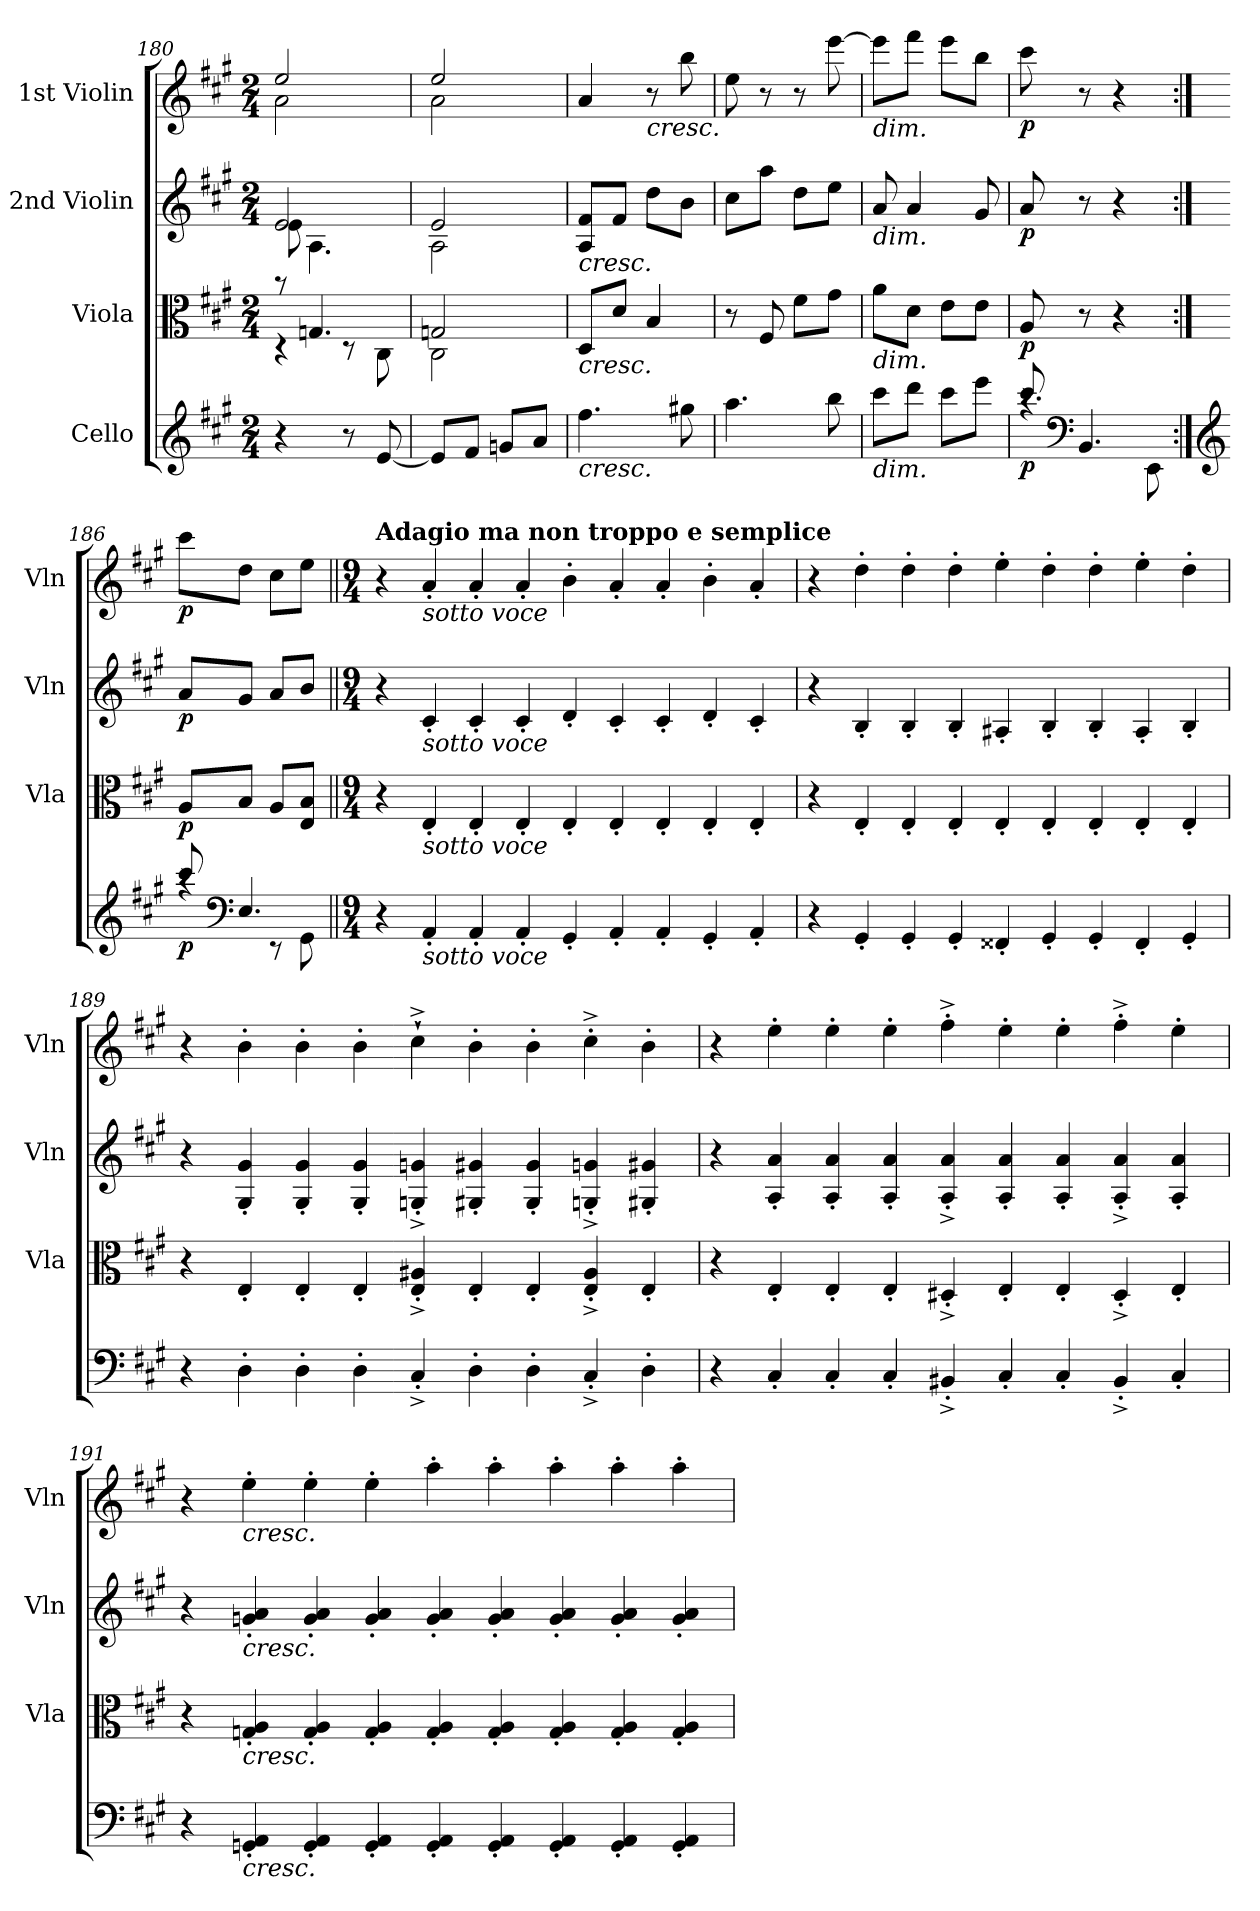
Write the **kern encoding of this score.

**kern	**dynam	**kern	**dynam	**kern	**dynam	**kern	**dynam
*part4	*part4	*part3	*part3	*part2	*part2	*part1	*part1
*staff4	*staff4	*staff3	*staff3	*staff2	*staff2	*staff1	*staff1
*I"Cello	*	*I"Viola	*	*I"2nd Violin	*	*I"1st Violin	*
*	*	*I'Vla	*	*I'Vln	*	*I'Vln	*
*clefG2	*	*clefC3	*	*clefG2	*	*clefG2	*
*k[f#c#g#]	*	*k[f#c#g#]	*	*k[f#c#g#]	*	*k[f#c#g#]	*
*M2/4	*	*M2/4	*	*M2/4	*	*M2/4	*
=180	=180	=180	=180	=180	=180	=180	=180
*	*	*^	*	*^	*	*^	*
4r	.	8rb	4rD	.	2e/	8e\	.	2ee/	2a\	.
.	.	4.Gn/	.	.	.	4.A\	.	.	.	.
8r	.	.	8rD	.	.	.	.	.	.	.
[8e/	.	.	8C#\	.	.	.	.	.	.	.
=181	=181	=181	=181	=181	=181	=181	=181	=181	=181	=181
8e/L]	.	2Gn/	2C#\	.	2e/	2A\	.	2ee/	2a\	.
8f#/J	.	.	.	.	.	.	.	.	.	.
8gn/L	.	.	.	.	.	.	.	.	.	.
8a/J	.	.	.	.	.	.	.	.	.	.
*	*	*v	*v	*	*	*	*	*v	*v	*
*	*	*	*	*v	*v	*	*	*
=182	=182	=182	=182	=182	=182	=182	=182
!	!	!	!	!LO:TX:b:i:t=cresc.	!	!	!
!	!	!LO:TX:b:i:t=cresc.	!	!	!	!	!
!LO:TX:b:i:t=cresc.	!	!	!	!	!	!	!
4.ff#\	.	8D/L	.	8A/ 8f#/L	.	4a/	.
.	.	8d/J	.	8f#/J	.	.	.
!	!	!	!	!	!	!LO:TX:b:i:t=cresc.	!
.	.	4B/	.	8dd\L	.	8r	.
8gg#X\	.	.	.	8b\J	.	8bb\	.
=183	=183	=183	=183	=183	=183	=183	=183
4.aa\	.	8r	.	8cc#\L	.	8ee\	.
.	.	8F#/	.	8aa\J	.	8r	.
.	.	8f#\L	.	8dd\L	.	8r	.
8bb\	.	8g#\J	.	8ee\J	.	[8eee\	.
=184	=184	=184	=184	=184	=184	=184	=184
!	!	!	!	!	!	!LO:TX:b:i:t=dim.	!
!	!	!	!	!LO:TX:b:i:t=dim.	!	!	!
!	!	!LO:TX:b:i:t=dim.	!	!	!	!	!
!LO:TX:b:i:t=dim.	!	!	!	!	!	!	!
8ccc#\L	.	8a\L	.	8a/	.	8eee\L]	.
8ddd\J	.	8d\J	.	4a/	.	8fff#\J	.
8ccc#\L	.	8e\L	.	.	.	8eee\L	.
8eee\J	.	8e\J	.	8g#/	.	8bb\J	.
!!LO:LB:g=z
=185	=185	=185	=185	=185	=185	=185	=185
*^	*	*	*	*	*	*	*
!	!	!LO:DY:b	!	!LO:DY:b	!	!LO:DY:b	!	!LO:DY:b
8ccc#/	4.raa	p	8A/	p	8a/	p	8ccc#\	p
*clefF4	*	*	*	*	*	*	*	*
4.BB/	.	.	8r	.	8r	.	8r	.
.	.	.	4r	.	4r	.	4r	.
.	8EE\	.	.	.	.	.	.	.
=186:|!	=186:|!	=186:|!	=186:|!	=186:|!	=186:|!	=186:|!	=186:|!	=186:|!
*clefG2	*	*	*	*	*	*	*	*
!	!	!LO:DY:b	!	!LO:DY:b	!	!LO:DY:b	!	!LO:DY:b
8ccc#/	4raa	p	8A/L	p	8a/L	p	8ccc#\L	p
*clefF4	*	*	*	*	*	*	*	*
4.E/	.	.	8B/J	.	8g#/J	.	8dd\J	.
.	8rEE	.	8A/L	.	8a/L	.	8cc#\L	.
.	8GG#\	.	8E/ 8B/J	.	8b/J	.	8ee\J	.
*v	*v	*	*	*	*	*	*	*
!!LO:LB:g=z
=187||	=187||	=187||	=187||	=187||	=187||	=187||	=187||
*M9/4	*	*M9/4	*	*M9/4	*	*M9/4	*
*^	*	*	*	*	*	*	*
!	!	!	!	!	!	!	!LO:TX:a:B:t=Adagio ma non troppo e semplice	!
*v	*v	*	*	*	*	*	*	*
4r	.	4r	.	4r	.	4r	.
!	!	!	!	!	!	!LO:TX:b:i:t=sotto voce	!
!	!	!	!	!LO:TX:b:i:t=sotto voce	!	!	!
!	!	!LO:TX:b:i:t=sotto voce	!	!	!	!	!
!LO:TX:b:i:t=sotto voce	!	!	!	!	!	!	!
4AA'/	.	4E'/	.	4c#'/	.	4a'/	.
4AA'/	.	4E'/	.	4c#'/	.	4a'/	.
4AA'/	.	4E'/	.	4c#'/	.	4a'/	.
4GG#'/	.	4E'/	.	4d'/	.	4b'\	.
4AA'/	.	4E'/	.	4c#'/	.	4a'/	.
4AA'/	.	4E'/	.	4c#'/	.	4a'/	.
4GG#'/	.	4E'/	.	4d'/	.	4b'\	.
4AA'/	.	4E'/	.	4c#'/	.	4a'/	.
=188	=188	=188	=188	=188	=188	=188	=188
4r	.	4r	.	4r	.	4r	.
4GG#'/	.	4E'/	.	4B'/	.	4dd'\	.
4GG#'/	.	4E'/	.	4B'/	.	4dd'\	.
4GG#'/	.	4E'/	.	4B'/	.	4dd'\	.
4FF##X'/	.	4E'/	.	4A#X'/	.	4ee'\	.
4GG#'/	.	4E'/	.	4B'/	.	4dd'\	.
4GG#'/	.	4E'/	.	4B'/	.	4dd'\	.
4FF##'/	.	4E'/	.	4A#'/	.	4ee'\	.
4GG#'/	.	4E'/	.	4B'/	.	4dd'\	.
!!LO:PB:g=z
=189	=189	=189	=189	=189	=189	=189	=189
4r	.	4r	.	4r	.	4r	.
4D'\	.	4E'/	.	4G#/' 4g#/'	.	4b'\	.
4D'\	.	4E'/	.	4G#/' 4g#/'	.	4b'\	.
4D'\	.	4E'/	.	4G#/' 4g#/'	.	4b'\	.
4C#'^/	.	4E/'^ 4A#X/'^	.	4Gn/'^ 4gn/'^	.	4cc#''^\	.
4D'\	.	4E'/	.	4G#X/' 4g#X/'	.	4b'\	.
4D'\	.	4E'/	.	4G#/' 4g#/'	.	4b'\	.
4C#'^/	.	4E/'^ 4A#/'^	.	4Gn/'^ 4gn/'^	.	4cc#'^\	.
4D'\	.	4E'/	.	4G#X/' 4g#X/'	.	4b'\	.
=190	=190	=190	=190	=190	=190	=190	=190
4r	.	4r	.	4r	.	4r	.
4C#'/	.	4E'/	.	4A/' 4a/'	.	4ee'\	.
4C#'/	.	4E'/	.	4A/' 4a/'	.	4ee'\	.
4C#'/	.	4E'/	.	4A/' 4a/'	.	4ee'\	.
4BB#X'^/	.	4D#X'^/	.	4A/'^ 4a/'^	.	4ff#'^\	.
4C#'/	.	4E'/	.	4A/' 4a/'	.	4ee'\	.
4C#'/	.	4E'/	.	4A/' 4a/'	.	4ee'\	.
4BB#'^/	.	4D#'^/	.	4A/'^ 4a/'^	.	4ff#'^\	.
4C#'/	.	4E'/	.	4A/' 4a/'	.	4ee'\	.
!!LO:LB:g=z
=191	=191	=191	=191	=191	=191	=191	=191
4r	.	4r	.	4r	.	4r	.
!	!	!	!	!	!	!LO:TX:b:i:t=cresc.	!
!	!	!	!	!LO:TX:b:i:t=cresc.	!	!	!
!	!	!LO:TX:b:i:t=cresc.	!	!	!	!	!
!LO:TX:b:i:t=cresc.	!	!	!	!	!	!	!
4GGn/' 4AA/'	.	4Gn/' 4A/'	.	4gn/' 4a/'	.	4ee'\	.
4GG/' 4AA/'	.	4G/' 4A/'	.	4g/' 4a/'	.	4ee'\	.
4GG/' 4AA/'	.	4G/' 4A/'	.	4g/' 4a/'	.	4ee'\	.
4GG/' 4AA/'	.	4G/' 4A/'	.	4g/' 4a/'	.	4aa'\	.
4GG/' 4AA/'	.	4G/' 4A/'	.	4g/' 4a/'	.	4aa'\	.
4GG/' 4AA/'	.	4G/' 4A/'	.	4g/' 4a/'	.	4aa'\	.
4GG/' 4AA/'	.	4G/' 4A/'	.	4g/' 4a/'	.	4aa'\	.
4GG/' 4AA/'	.	4G/' 4A/'	.	4g/' 4a/'	.	4aa'\	.
=	=	=	=	=	=	=	=
*-	*-	*-	*-	*-	*-	*-	*-
